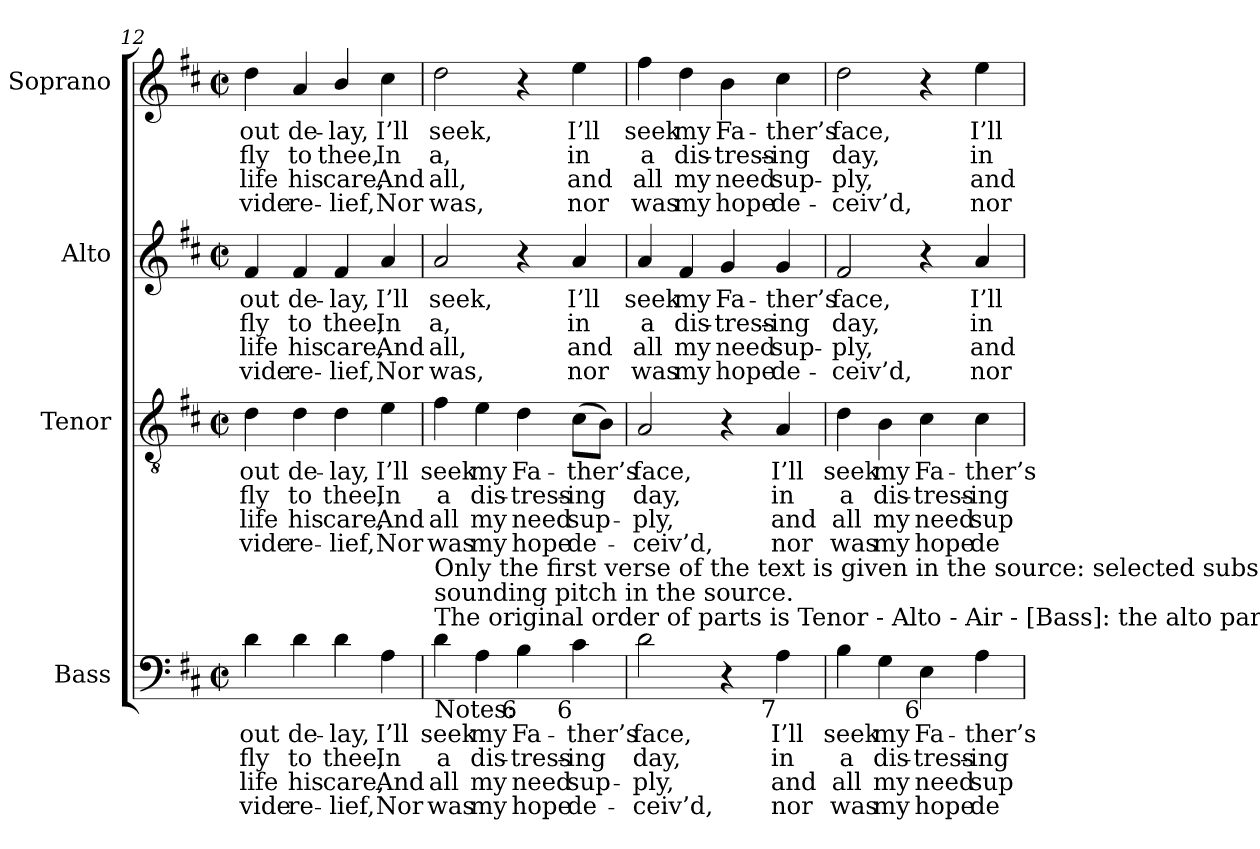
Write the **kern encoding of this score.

**kern	**text	**text	**text	**text	**kern	**text	**text	**text	**text	**kern	**text	**text	**text	**text	**kern	**text	**text	**text	**text
*part4	*part4	*part4	*part4	*part4	*part3	*part3	*part3	*part3	*part3	*part2	*part2	*part2	*part2	*part2	*part1	*part1	*part1	*part1	*part1
*staff4	*staff4	*staff4	*staff4	*staff4	*staff3	*staff3	*staff3	*staff3	*staff3	*staff2	*staff2	*staff2	*staff2	*staff2	*staff1	*staff1	*staff1	*staff1	*staff1
*I"Bass	*	*	*	*	*I"Tenor	*	*	*	*	*I"Alto	*	*	*	*	*I"Soprano	*	*	*	*
*I'B.	*	*	*	*	*I'T.	*	*	*	*	*I'A.	*	*	*	*	*I'S.	*	*	*	*
*clefF4	*	*	*	*	*clefGv2	*	*	*	*	*clefG2	*	*	*	*	*clefG2	*	*	*	*
*	*	*	*	*	*ITrd7c12	*	*	*	*	*	*	*	*	*	*	*	*	*	*
*k[f#c#]	*	*	*	*	*k[f#c#]	*	*	*	*	*k[f#c#]	*	*	*	*	*k[f#c#]	*	*	*	*
*b:	*	*	*	*	*b:	*	*	*	*	*b:	*	*	*	*	*b:	*	*	*	*
*M2/2	*	*	*	*	*M2/2	*	*	*	*	*M2/2	*	*	*	*	*M2/2	*	*	*	*
*met(c|)	*	*	*	*	*met(c|)	*	*	*	*	*met(c|)	*	*	*	*	*met(c|)	*	*	*	*
=12	=12	=12	=12	=12	=12	=12	=12	=12	=12	=12	=12	=12	=12	=12	=12	=12	=12	=12	=12
!	!LO:LY:b:color=#000000	!LO:LY:b:color=#000000	!LO:LY:b:color=#000000	!LO:LY:b:color=#000000	!	!	!	!	!	!	!	!	!	!	!	!	!	!	!
!	!	!	!	!	!	!LO:LY:b:color=#000000	!LO:LY:b:color=#000000	!LO:LY:b:color=#000000	!LO:LY:b:color=#000000	!	!	!	!	!	!	!	!	!	!
!	!	!	!	!	!	!	!	!	!	!	!LO:LY:b:color=#000000	!LO:LY:b:color=#000000	!LO:LY:b:color=#000000	!LO:LY:b:color=#000000	!	!	!	!	!
!	!	!	!	!	!	!	!	!	!	!	!	!	!	!	!	!LO:LY:b:color=#000000	!LO:LY:b:color=#000000	!LO:LY:b:color=#000000	!LO:LY:b:color=#000000
4di\	-out	fly	-life	vide	4Di\	-out	fly	-life	vide	4f#i/	-out	fly	-life	vide	4ddi\	-out	fly	-life	vide
!	!LO:LY:b:color=#000000	!LO:LY:b:color=#000000	!LO:LY:b:color=#000000	!LO:LY:b:color=#000000	!	!	!	!	!	!	!	!	!	!	!	!	!	!	!
!	!	!	!	!	!	!LO:LY:b:color=#000000	!LO:LY:b:color=#000000	!LO:LY:b:color=#000000	!LO:LY:b:color=#000000	!	!	!	!	!	!	!	!	!	!
!	!	!	!	!	!	!	!	!	!	!	!LO:LY:b:color=#000000	!LO:LY:b:color=#000000	!LO:LY:b:color=#000000	!LO:LY:b:color=#000000	!	!	!	!	!
!	!	!	!	!	!	!	!	!	!	!	!	!	!	!	!	!LO:LY:b:color=#000000	!LO:LY:b:color=#000000	!LO:LY:b:color=#000000	!LO:LY:b:color=#000000
4di\	de-	to	his	re-	4Di\	de-	to	his	re-	4f#i/	de-	to	his	re-	4ai/	de-	to	his	re-
!	!LO:LY:b:color=#000000	!LO:LY:b:color=#000000	!LO:LY:b:color=#000000	!LO:LY:b:color=#000000	!	!	!	!	!	!	!	!	!	!	!	!	!	!	!
!	!	!	!	!	!	!LO:LY:b:color=#000000	!LO:LY:b:color=#000000	!LO:LY:b:color=#000000	!LO:LY:b:color=#000000	!	!	!	!	!	!	!	!	!	!
!	!	!	!	!	!	!	!	!	!	!	!LO:LY:b:color=#000000	!LO:LY:b:color=#000000	!LO:LY:b:color=#000000	!LO:LY:b:color=#000000	!	!	!	!	!
!	!	!	!	!	!	!	!	!	!	!	!	!	!	!	!	!LO:LY:b:color=#000000	!LO:LY:b:color=#000000	!LO:LY:b:color=#000000	!LO:LY:b:color=#000000
4di\	-lay,	thee,	-care,	lief,	4Di\	-lay,	thee,	-care,	lief,	4f#i/	-lay,	thee,	-care,	lief,	4bi/	-lay,	thee,	-care,	lief,
!	!LO:LY:b:color=#000000	!LO:LY:b:color=#000000	!LO:LY:b:color=#000000	!LO:LY:b:color=#000000	!	!	!	!	!	!	!	!	!	!	!	!	!	!	!
!	!	!	!	!	!	!LO:LY:b:color=#000000	!LO:LY:b:color=#000000	!LO:LY:b:color=#000000	!LO:LY:b:color=#000000	!	!	!	!	!	!	!	!	!	!
!	!	!	!	!	!	!	!	!	!	!	!LO:LY:b:color=#000000	!LO:LY:b:color=#000000	!LO:LY:b:color=#000000	!LO:LY:b:color=#000000	!	!	!	!	!
!	!	!	!	!	!	!	!	!	!	!	!	!	!	!	!	!LO:LY:b:color=#000000	!LO:LY:b:color=#000000	!LO:LY:b:color=#000000	!LO:LY:b:color=#000000
4Ai\	I’ll	In	And	Nor	4Ei\	I’ll	In	And	Nor	4ai/	I’ll	In	And	Nor	4cc#i\	I’ll	In	And	Nor
!!LO:PB:g=z
=13	=13	=13	=13	=13	=13	=13	=13	=13	=13	=13	=13	=13	=13	=13	=13	=13	=13	=13	=13
!	!LO:LY:b:color=#000000	!LO:LY:b:color=#000000	!LO:LY:b:color=#000000	!LO:LY:b:color=#000000	!	!	!	!	!	!	!	!	!	!	!	!	!	!	!
!	!	!	!	!	!	!LO:LY:b:color=#000000	!LO:LY:b:color=#000000	!LO:LY:b:color=#000000	!LO:LY:b:color=#000000	!	!	!	!	!	!	!	!	!	!
!	!	!	!	!	!	!	!	!	!	!	!LO:LY:b:color=#000000	!LO:LY:b:color=#000000	!LO:LY:b:color=#000000	!LO:LY:b:color=#000000	!	!	!	!	!
!LO:TX:b:t=Notes&colon;	!	!	!	!	!	!	!	!	!	!	!	!	!	!	!	!	!	!	!
!LO:TX:t=The original order of parts is Tenor - Alto - Air - [Bass]&colon; the alto part is printed in the treble clef an octave above	!	!	!	!	!	!	!	!	!	!	!	!	!	!	!	!	!	!	!
!LO:TX:t=sounding pitch in the source.	!	!	!	!	!	!	!	!	!	!	!	!	!	!	!	!	!	!	!
!LO:TX:t=Only the first verse of the text is given in the source&colon; selected subsequent verses have been added editorially.	!	!	!	!	!	!	!	!	!	!	!	!	!	!	!	!	!	!	!
!	!	!	!	!	!	!	!	!	!	!	!	!	!	!	!	!LO:LY:b:color=#000000	!LO:LY:b:color=#000000	!LO:LY:b:color=#000000	!LO:LY:b:color=#000000
4di\	seek	a	all	was	4F#i\	seek	a	all	was	2ai/	seek,	a,	all,	was,	2ddi\	seek,	a,	all,	was,
!	!LO:LY:b:color=#000000	!LO:LY:b:color=#000000	!LO:LY:b:color=#000000	!LO:LY:b:color=#000000	!	!	!	!	!	!	!	!	!	!	!	!	!	!	!
!	!	!	!	!	!	!LO:LY:b:color=#000000	!LO:LY:b:color=#000000	!LO:LY:b:color=#000000	!LO:LY:b:color=#000000	!	!	!	!	!	!	!	!	!	!
4Ai\	my	dis-	my	my	4Ei\	my	dis-	my	my	.	.	.	.	.	.	.	.	.	.
!	!LO:LY:b:color=#000000	!LO:LY:b:color=#000000	!LO:LY:b:color=#000000	!LO:LY:b:color=#000000	!	!	!	!	!	!	!	!	!	!	!	!	!	!	!
!LO:TX:b:rj:t=6	!	!	!	!	!	!	!	!	!	!	!	!	!	!	!	!	!	!	!
!	!	!	!	!	!	!LO:LY:b:color=#000000	!LO:LY:b:color=#000000	!LO:LY:b:color=#000000	!LO:LY:b:color=#000000	!	!	!	!	!	!	!	!	!	!
4Bi\	Fa-	-tress-	need	hope	4Di\	Fa-	-tress-	need	hope	4r	.	.	.	.	4r	.	.	.	.
!	!LO:LY:b:color=#000000	!LO:LY:b:color=#000000	!LO:LY:b:color=#000000	!LO:LY:b:color=#000000	!	!	!	!	!	!	!	!	!	!	!	!	!	!	!
!	!	!	!	!	!	!LO:LY:b:color=#000000	!LO:LY:b:color=#000000	!LO:LY:b:color=#000000	!LO:LY:b:color=#000000	!	!	!	!	!	!	!	!	!	!
!	!	!	!	!	!	!	!	!	!	!	!LO:LY:b:color=#000000	!LO:LY:b:color=#000000	!LO:LY:b:color=#000000	!LO:LY:b:color=#000000	!	!	!	!	!
!LO:TX:b:rj:t=6	!	!	!	!	!	!	!	!	!	!	!	!	!	!	!	!	!	!	!
!	!	!	!	!	!	!	!	!	!	!	!	!	!	!	!	!LO:LY:b:color=#000000	!LO:LY:b:color=#000000	!LO:LY:b:color=#000000	!LO:LY:b:color=#000000
4c#i\	-ther’s	-ing	sup-	-de-	(8C#i\L	-ther’s	-ing	sup-	-de-	4ai/	I’ll	in	and	nor	4eei\	I’ll	in	and	nor
.	.	.	.	.	8BBi\J)	.	.	.	.	.	.	.	.	.	.	.	.	.	.
=14	=14	=14	=14	=14	=14	=14	=14	=14	=14	=14	=14	=14	=14	=14	=14	=14	=14	=14	=14
!	!LO:LY:b:color=#000000	!LO:LY:b:color=#000000	!LO:LY:b:color=#000000	!LO:LY:b:color=#000000	!	!	!	!	!	!	!	!	!	!	!	!	!	!	!
!	!	!	!	!	!	!LO:LY:b:color=#000000	!LO:LY:b:color=#000000	!LO:LY:b:color=#000000	!LO:LY:b:color=#000000	!	!	!	!	!	!	!	!	!	!
!	!	!	!	!	!	!	!	!	!	!	!LO:LY:b:color=#000000	!LO:LY:b:color=#000000	!LO:LY:b:color=#000000	!LO:LY:b:color=#000000	!	!	!	!	!
!	!	!	!	!	!	!	!	!	!	!	!	!	!	!	!	!LO:LY:b:color=#000000	!LO:LY:b:color=#000000	!LO:LY:b:color=#000000	!LO:LY:b:color=#000000
2di\	face,	day,	-ply,	ceiv’d,	2AAi/	face,	day,	-ply,	ceiv’d,	4ai/	seek	a	all	was	4ff#i\	seek	a	all	was
!	!	!	!	!	!	!	!	!	!	!	!LO:LY:b:color=#000000	!LO:LY:b:color=#000000	!LO:LY:b:color=#000000	!LO:LY:b:color=#000000	!	!	!	!	!
!	!	!	!	!	!	!	!	!	!	!	!	!	!	!	!	!LO:LY:b:color=#000000	!LO:LY:b:color=#000000	!LO:LY:b:color=#000000	!LO:LY:b:color=#000000
.	.	.	.	.	.	.	.	.	.	4f#i/	my	dis-	my	my	4ddi\	my	dis-	my	my
!	!	!	!	!	!	!	!	!	!	!	!LO:LY:b:color=#000000	!LO:LY:b:color=#000000	!LO:LY:b:color=#000000	!LO:LY:b:color=#000000	!	!	!	!	!
!	!	!	!	!	!	!	!	!	!	!	!	!	!	!	!	!LO:LY:b:color=#000000	!LO:LY:b:color=#000000	!LO:LY:b:color=#000000	!LO:LY:b:color=#000000
4r	.	.	.	.	4r	.	.	.	.	4gi/	Fa-	-tress-	need	hope	4bi\	Fa-	-tress-	need	hope
!	!LO:LY:b:color=#000000	!LO:LY:b:color=#000000	!LO:LY:b:color=#000000	!LO:LY:b:color=#000000	!	!	!	!	!	!	!	!	!	!	!	!	!	!	!
!	!	!	!	!	!	!LO:LY:b:color=#000000	!LO:LY:b:color=#000000	!LO:LY:b:color=#000000	!LO:LY:b:color=#000000	!	!	!	!	!	!	!	!	!	!
!	!	!	!	!	!	!	!	!	!	!	!LO:LY:b:color=#000000	!LO:LY:b:color=#000000	!LO:LY:b:color=#000000	!LO:LY:b:color=#000000	!	!	!	!	!
!LO:TX:b:rj:t=7	!	!	!	!	!	!	!	!	!	!	!	!	!	!	!	!	!	!	!
!	!	!	!	!	!	!	!	!	!	!	!	!	!	!	!	!LO:LY:b:color=#000000	!LO:LY:b:color=#000000	!LO:LY:b:color=#000000	!LO:LY:b:color=#000000
4Ai\	I’ll	in	and	nor	4AAi/	I’ll	in	and	nor	4gi/	-ther’s	-ing	sup-	-de-	4cc#i\	-ther’s	-ing	sup-	-de-
=15	=15	=15	=15	=15	=15	=15	=15	=15	=15	=15	=15	=15	=15	=15	=15	=15	=15	=15	=15
!	!LO:LY:b:color=#000000	!LO:LY:b:color=#000000	!LO:LY:b:color=#000000	!LO:LY:b:color=#000000	!	!	!	!	!	!	!	!	!	!	!	!	!	!	!
!	!	!	!	!	!	!LO:LY:b:color=#000000	!LO:LY:b:color=#000000	!LO:LY:b:color=#000000	!LO:LY:b:color=#000000	!	!	!	!	!	!	!	!	!	!
!	!	!	!	!	!	!	!	!	!	!	!LO:LY:b:color=#000000	!LO:LY:b:color=#000000	!LO:LY:b:color=#000000	!LO:LY:b:color=#000000	!	!	!	!	!
!	!	!	!	!	!	!	!	!	!	!	!	!	!	!	!	!LO:LY:b:color=#000000	!LO:LY:b:color=#000000	!LO:LY:b:color=#000000	!LO:LY:b:color=#000000
4Bi\	seek	a	all	was	4Di\	seek	a	all	was	2f#i/	face,	day,	-ply,	ceiv’d,	2ddi\	face,	day,	-ply,	ceiv’d,
!	!LO:LY:b:color=#000000	!LO:LY:b:color=#000000	!LO:LY:b:color=#000000	!LO:LY:b:color=#000000	!	!	!	!	!	!	!	!	!	!	!	!	!	!	!
!	!	!	!	!	!	!LO:LY:b:color=#000000	!LO:LY:b:color=#000000	!LO:LY:b:color=#000000	!LO:LY:b:color=#000000	!	!	!	!	!	!	!	!	!	!
4Gi\	my	dis-	my	my	4BBi\	my	dis-	my	my	.	.	.	.	.	.	.	.	.	.
!	!LO:LY:b:color=#000000	!LO:LY:b:color=#000000	!LO:LY:b:color=#000000	!LO:LY:b:color=#000000	!	!	!	!	!	!	!	!	!	!	!	!	!	!	!
!LO:TX:b:rj:t=6	!	!	!	!	!	!	!	!	!	!	!	!	!	!	!	!	!	!	!
!	!	!	!	!	!	!LO:LY:b:color=#000000	!LO:LY:b:color=#000000	!LO:LY:b:color=#000000	!LO:LY:b:color=#000000	!	!	!	!	!	!	!	!	!	!
4Ei\	Fa-	-tress-	need	hope	4C#i\	Fa-	-tress-	need	hope	4r	.	.	.	.	4r	.	.	.	.
!	!LO:LY:b:color=#000000	!LO:LY:b:color=#000000	!LO:LY:b:color=#000000	!LO:LY:b:color=#000000	!	!	!	!	!	!	!	!	!	!	!	!	!	!	!
!	!	!	!	!	!	!LO:LY:b:color=#000000	!LO:LY:b:color=#000000	!LO:LY:b:color=#000000	!LO:LY:b:color=#000000	!	!	!	!	!	!	!	!	!	!
!	!	!	!	!	!	!	!	!	!	!	!LO:LY:b:color=#000000	!LO:LY:b:color=#000000	!LO:LY:b:color=#000000	!LO:LY:b:color=#000000	!	!	!	!	!
!	!	!	!	!	!	!	!	!	!	!	!	!	!	!	!	!LO:LY:b:color=#000000	!LO:LY:b:color=#000000	!LO:LY:b:color=#000000	!LO:LY:b:color=#000000
4Ai\	-ther’s	-ing	sup-	-de-	4C#i\	-ther’s	-ing	sup-	-de-	4ai/	I’ll	in	and	nor	4eei\	I’ll	in	and	nor
=	=	=	=	=	=	=	=	=	=	=	=	=	=	=	=	=	=	=	=
*-	*-	*-	*-	*-	*-	*-	*-	*-	*-	*-	*-	*-	*-	*-	*-	*-	*-	*-	*-
